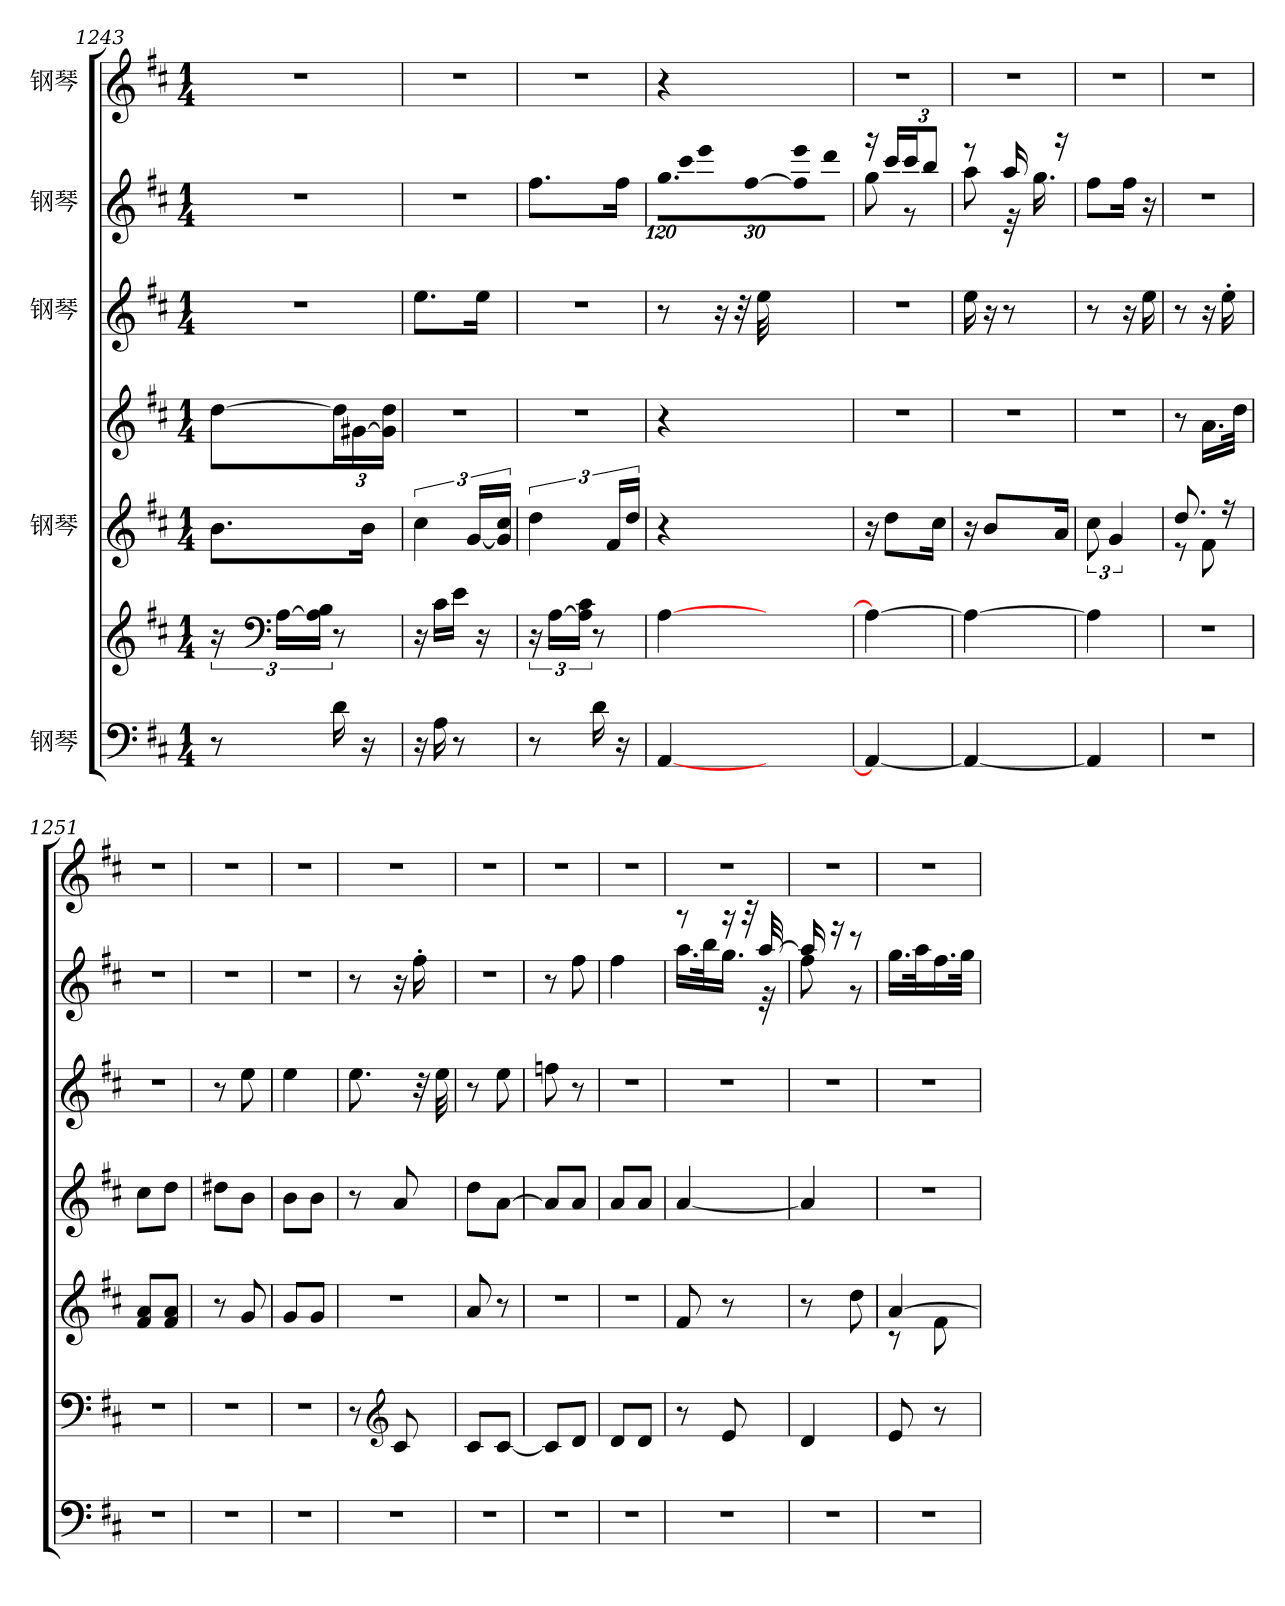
**kern	**kern	**kern	**kern	**kern	**kern	**kern
*part5	*part5	*part4	*part4	*part3	*part2	*part1
*staff7	*staff6	*staff5	*staff4	*staff3	*staff2	*staff1
*I"钢琴	*	*I"钢琴	*	*I"钢琴	*I"钢琴	*I"钢琴
!!LO:PB:g=z
*clefF4	*clefG2	*clefG2	*clefG2	*clefG2	*clefG2	*clefG2
*k[f#c#]	*k[f#c#]	*k[f#c#]	*k[f#c#]	*k[f#c#]	*k[f#c#]	*k[f#c#]
*M1/4	*M1/4	*M1/4	*M1/4	*M1/4	*M1/4	*M1/4
=1243	=1243	=1243	=1243	=1243	=1243	=1243
8r	24r	8.b\L	[8dd\L	4r	4r	4r
*	*clefF4	*	*	*	*	*
.	[24A\LL	.	.	.	.	.
.	24A\] 24B\JJ	.	.	.	.	.
*	*	*	*Xbrackettup	*	*	*
16d\	8r	.	24dd\L]	.	.	.
.	.	.	[24g#X\	.	.	.
16r	.	16b\Jk	.	.	.	.
.	.	.	24g#\] 24dd\JJ	.	.	.
=1244	=1244	=1244	=1244	=1244	=1244	=1244
16r	16r	6cc#\	4r	8.ee\L	4r	4r
16A\	16c#\LL	.	.	.	.	.
8r	16e\JJ	.	.	.	.	.
.	.	[24g/LL	.	.	.	.
.	16r	.	.	16ee\Jk	.	.
.	.	24g/] 24cc#/JJ	.	.	.	.
=1245	=1245	=1245	=1245	=1245	=1245	=1245
8r	24r	6dd\	4r	4r	8.ff#\L	4r
.	[24A\LL	.	.	.	.	.
.	24A\] 24c#\JJ	.	.	.	.	.
16d\	8r	.	.	.	.	.
.	.	24f#/LL	.	.	.	.
16r	.	.	.	.	16ff#\Jk	.
.	.	24dd/JJ	.	.	.	.
=1246	=1246	=1246	=1246	=1246	=1246	=1246
*	*	*	*	*	*Xbrackettup	*
!	!	!	!	!	!LO:N:vis=32.	!
[4AA/	[4A\	4r	4r	8r	1920%103gg\LLL	4r
!	!	!	!	!	!LO:N:vis=256%9	!
.	.	.	.	.	960%17ccc#\K	.
!	!	!	!	!	!LO:N:vis=32	!
.	.	.	.	.	640%23eee\	.
!	!	!	!	!	!LO:N:vis=32	!
.	.	.	.	.	[640%23ff#\	.
.	.	.	.	16r	.	.
!	!	!	!	!	!LO:N:vis=32	!
.	.	.	.	.	640%23ff#\] 640%23eee\J	.
!	!	!	!	!	!LO:N:vis=16	!
.	.	.	.	.	1920%137ddd\JJ	.
.	.	.	.	32r	.	.
.	.	.	.	32ee\	.	.
1920ryy	1920ryy	1920ryy	1920ryy	1920ryy	.	1920ryy
=1247	=1247	=1247	=1247	=1247	=1247	=1247
*	*	*	*	*	*^	*
4AA/_	4A\_	16r	4r	4r	16r	8gg\	4r
.	.	8dd\L	.	.	16ccc#/LL	.	.
.	.	.	.	.	24ccc#/J	8r	.
.	.	.	.	.	12bb/J	.	.
.	.	16cc#\Jk	.	.	.	.	.
!!LO:PB:g=z
=1248	=1248	=1248	=1248	=1248	=1248	=1248	=1248
4AA/_	4A\_	16r	4r	16ee\	8r	8aa\	4r
.	.	8b/L	.	16r	.	.	.
.	.	.	.	8r	16aa/	32r	.
.	.	.	.	.	.	16.gg\	.
.	.	16a/Jk	.	.	16r	.	.
*	*	*	*	*	*v	*v	*
=1249	=1249	=1249	=1249	=1249	=1249	=1249
4AA/]	4A\]	12cc#\	4r	8r	8ff#\L	4r
.	.	6g/	.	.	.	.
.	.	.	.	16r	16ff#\Jk	.
.	.	.	.	16ee\	16r	.
=1250	=1250	=1250	=1250	=1250	=1250	=1250
*	*	*^	*	*	*	*
4r	4r	8.dd/	8r	8r	8r	4r	4r
.	.	.	8f#\	16.a\LL	16r	.	.
.	.	16r	.	.	16ee'\	.	.
.	.	.	.	32dd\JJk	.	.	.
*	*	*v	*v	*	*	*	*
=1251	=1251	=1251	=1251	=1251	=1251	=1251
4r	4r	8f#/ 8a/L	8cc#\L	4r	4r	4r
.	.	8f#/ 8a/J	8dd\J	.	.	.
=1252	=1252	=1252	=1252	=1252	=1252	=1252
4r	4r	8r	8dd#X\L	8r	4r	4r
.	.	8g/	8b\J	8ee\	.	.
=1253	=1253	=1253	=1253	=1253	=1253	=1253
4r	4r	8g/L	8b\L	4ee\	4r	4r
.	.	8g/J	8b\J	.	.	.
=1254	=1254	=1254	=1254	=1254	=1254	=1254
4r	8r	4r	8r	8.ee\	8r	4r
*	*clefG2	*	*	*	*	*
.	8c#/	.	8a/	.	16r	.
.	.	.	.	32r	16ff#'\	.
.	.	.	.	32ee\	.	.
=1255	=1255	=1255	=1255	=1255	=1255	=1255
4r	8c#/L	8a/	8dd\L	8r	4r	4r
.	[8c#/J	8r	[8a\J	8ee\	.	.
=1256	=1256	=1256	=1256	=1256	=1256	=1256
4r	8c#/L]	4r	8a/L]	8ffn\	8r	4r
.	8d/J	.	8a/J	8r	8ff#\	.
!!LO:PB:g=z
=1257	=1257	=1257	=1257	=1257	=1257	=1257
4r	8d/L	4r	8a/L	4r	4ff#\	4r
.	8d/J	.	8a/J	.	.	.
=1258	=1258	=1258	=1258	=1258	=1258	=1258
*	*	*	*	*	*^	*
4r	8r	8f#/	[4a/	4r	8r	16.aa\LL	4r
.	.	.	.	.	.	32bb\K	.
.	8e/	8r	.	.	16r	16.gg\JJ	.
.	.	.	.	.	32r	.	.
.	.	.	.	.	[32aa/	32r	.
=1259	=1259	=1259	=1259	=1259	=1259	=1259	=1259
4r	4d/	8r	4a/]	4r	16aa/]	8ff#\	4r
.	.	.	.	.	16r	.	.
.	.	8dd\	.	.	8r	8r	.
*	*	*	*	*	*v	*v	*
=1260	=1260	=1260	=1260	=1260	=1260	=1260
*	*	*^	*	*	*	*
4r	8e/	[4a/	8r	4r	4r	16.gg\LL	4r
.	.	.	.	.	.	32aa\K	.
.	8r	.	8f#\	.	.	16.ff#\	.
.	.	.	.	.	.	32gg\JJk	.
*	*	*v	*v	*	*	*	*
=	=	=	=	=	=	=
*-	*-	*-	*-	*-	*-	*-
